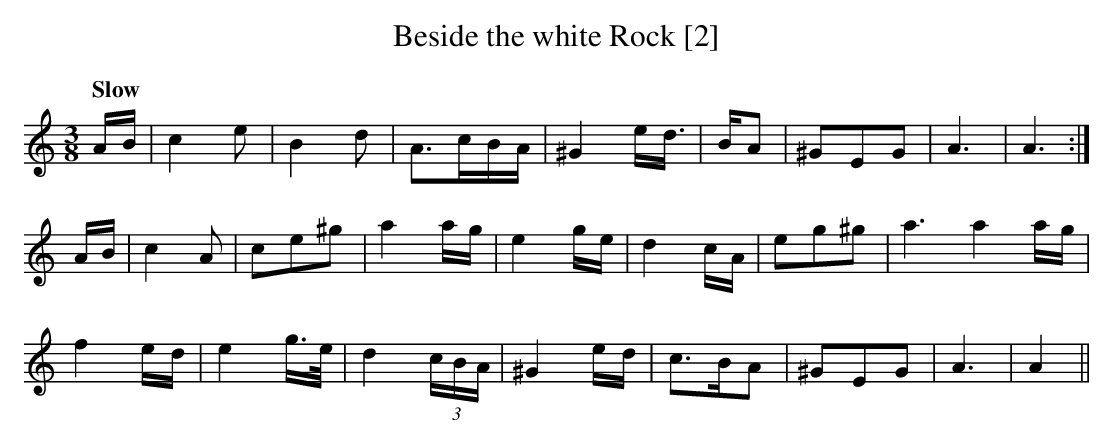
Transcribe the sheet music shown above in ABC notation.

X:1
T:Beside the white Rock [2]
M:3/8
L:1/8
Q:"Slow"
K:Amin
A/B/|c2e|B2d|A>cB/A/|^G2 e/d/| >BA|^GEG|A3|A3:|
A/B/|c2A|ce^g|a2 a/g/|e2 g/e/|d2 c/A/|eg^g|a3 a2 a/g/|
f2e/d/|e2 g/>e/|d2 (3c/B/A/|^G2 e/d/|c>BA|^GEG|A3|A2||
